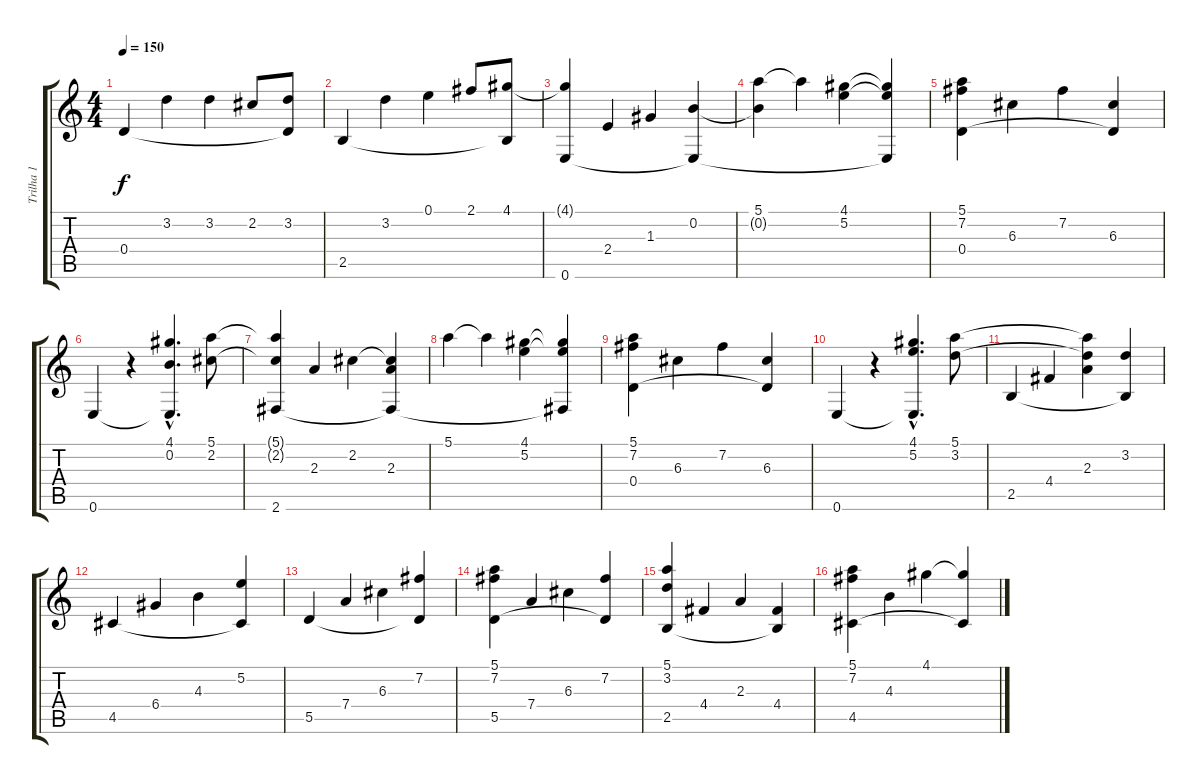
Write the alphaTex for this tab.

\track ("Trilha 1" "Trilha 1") {instrument acousticguitarsteel}
\staff {score tabs}
\tuning (E4 B3 G3 D3 A2 E2) {hide}
\ts (4 4)
\tempo 150
\clef g2
\ks c
0.4.4{dy f} 3.2.4 3.2.4 2.2.8 (3.2 0.4{t}).8 |
2.5.4 3.2.4 0.1.4 2.1.8 (4.1 2.5{t}).8 |
(4.1{t} 0.6).4 2.4.4 1.3.4 (0.2 0.6{t}).4 |
(5.1 0.2{t}).4 5.1{t}.4 (4.1 5.2).4 (4.1{t} 5.2{t} 0.6{t}).4 |
(5.1 7.2 0.4).4 6.3.4 7.2.4 (6.3 0.4{t}).4 |
0.6.4 r.4 (4.1{hac} 0.2{hac} 0.6{hac t}).4{d} (5.1 2.2).8 |
(5.1{t} 2.2{t} 2.6).4 2.3.4 2.2.4 (2.2{t} 2.3 2.6{t}).4 |
5.1.4 5.1{t}.4 (4.1 5.2).4 (4.1{t} 5.2{t} 2.6{t}).4 |
(5.1 7.2 0.4).4 6.3.4 7.2.4 (6.3 0.4{t}).4 |
0.6.4 r.4 (4.1{hac} 5.2{hac} 0.6{hac t}).4{d} (5.1 3.2).8 |
2.5.4 4.4.4 (5.1{t} 3.2{t} 2.3).4 (3.2 2.5{t}).4 |
4.5.4 6.4.4 4.3.4 (5.2 4.5{t}).4 |
5.5.4 7.4.4 6.3.4 (7.2 5.5{t}).4 |
(5.1 7.2 5.5).4 7.4.4 6.3.4 (7.2 5.5{t}).4 |
(5.1 3.2 2.5).4 4.4.4 2.3.4 (4.4 2.5{t}).4 |
(5.1 7.2 4.5).4 4.3.4 4.1.4 (4.1{t} 4.5{t}).4
